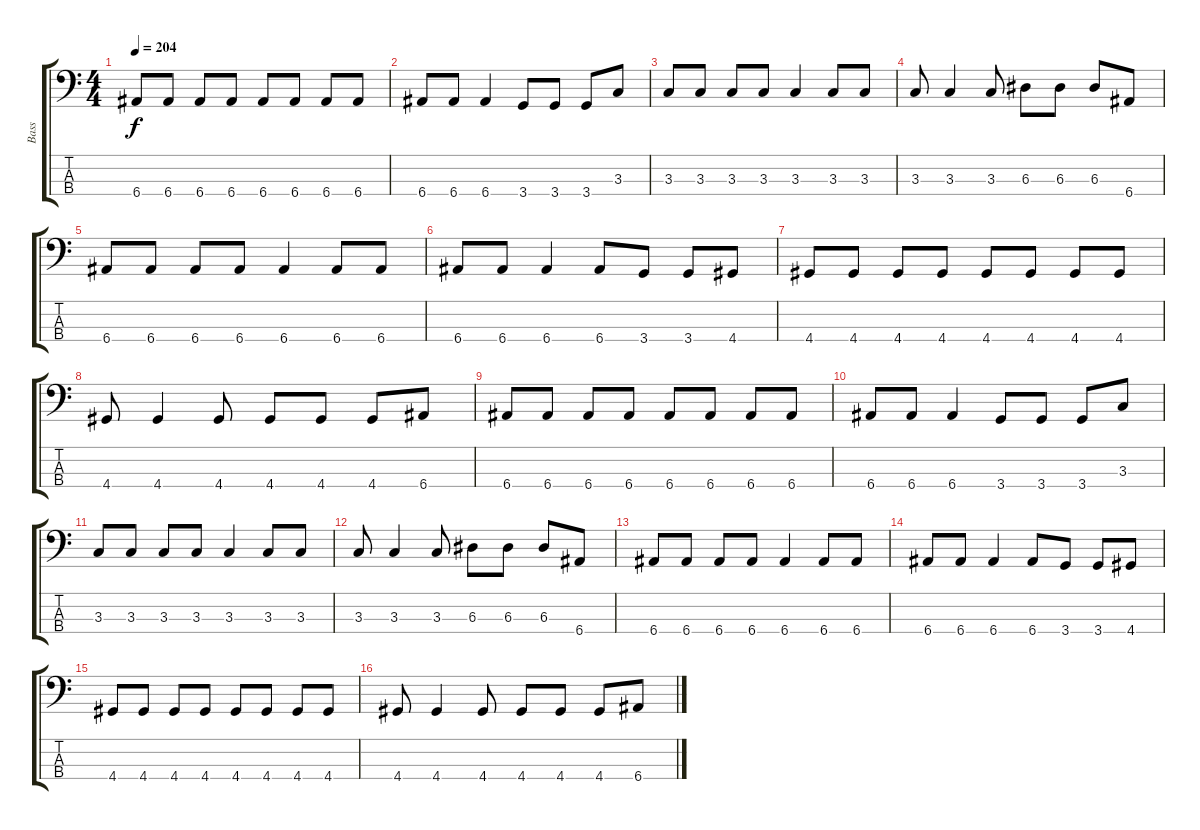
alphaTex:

\track ("Bass" "Bass") {instrument electricbasspick}
\staff {score tabs}
\tuning (G2 D2 A1 E1) {hide}
\ts (4 4)
\tempo 204
\clef f4
\ks c
6.4.8{dy f} 6.4.8 6.4.8 6.4.8 6.4.8 6.4.8 6.4.8 6.4.8 |
6.4.8 6.4.8 6.4.4 3.4.8 3.4.8 3.4.8 3.3.8 |
3.3.8 3.3.8 3.3.8 3.3.8 3.3.4 3.3.8 3.3.8 |
3.3.8 3.3.4 3.3.8 6.3.8 6.3.8 6.3.8 6.4.8 |
6.4.8 6.4.8 6.4.8 6.4.8 6.4.4 6.4.8 6.4.8 |
6.4.8 6.4.8 6.4.4 6.4.8 3.4.8 3.4.8 4.4.8 |
4.4.8 4.4.8 4.4.8 4.4.8 4.4.8 4.4.8 4.4.8 4.4.8 |
4.4.8 4.4.4 4.4.8 4.4.8 4.4.8 4.4.8 6.4.8 |
6.4.8 6.4.8 6.4.8 6.4.8 6.4.8 6.4.8 6.4.8 6.4.8 |
6.4.8 6.4.8 6.4.4 3.4.8 3.4.8 3.4.8 3.3.8 |
3.3.8 3.3.8 3.3.8 3.3.8 3.3.4 3.3.8 3.3.8 |
3.3.8 3.3.4 3.3.8 6.3.8 6.3.8 6.3.8 6.4.8 |
6.4.8 6.4.8 6.4.8 6.4.8 6.4.4 6.4.8 6.4.8 |
6.4.8 6.4.8 6.4.4 6.4.8 3.4.8 3.4.8 4.4.8 |
4.4.8 4.4.8 4.4.8 4.4.8 4.4.8 4.4.8 4.4.8 4.4.8 |
4.4.8 4.4.4 4.4.8 4.4.8 4.4.8 4.4.8 6.4.8
